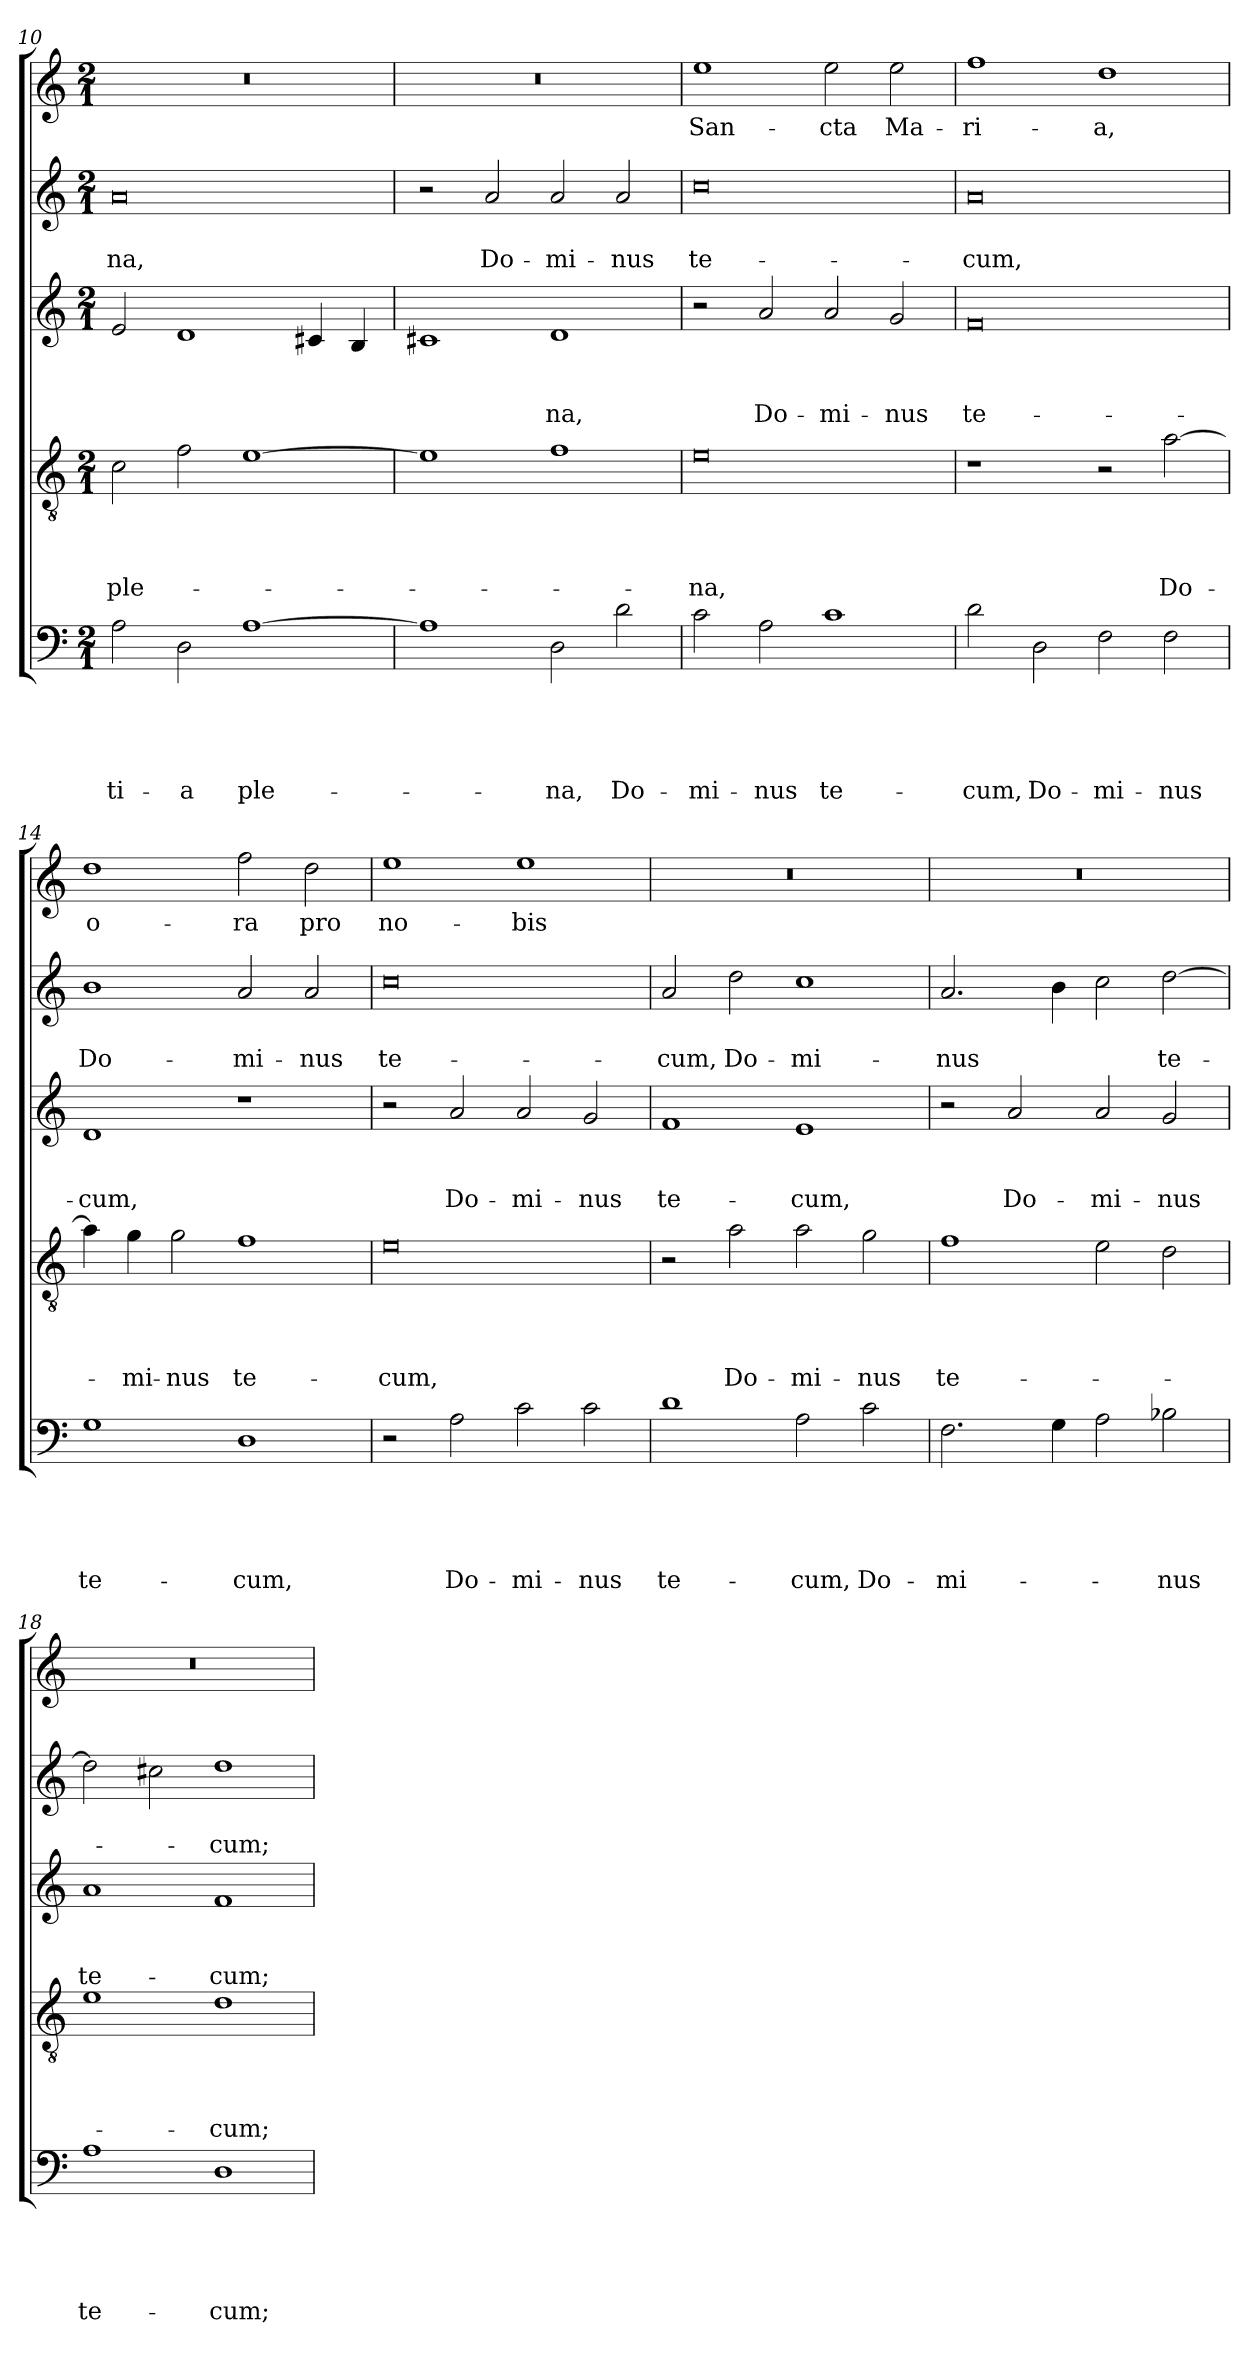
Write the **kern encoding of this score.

**kern	**text	**text	**text	**text	**text	**kern	**text	**text	**text	**text	**kern	**text	**text	**text	**kern	**text	**text	**kern	**text
*part5	*part5	*part5	*part5	*part5	*part5	*part4	*part4	*part4	*part4	*part4	*part3	*part3	*part3	*part3	*part2	*part2	*part2	*part1	*part1
*staff5	*staff5	*staff5	*staff5	*staff5	*staff5	*staff4	*staff4	*staff4	*staff4	*staff4	*staff3	*staff3	*staff3	*staff3	*staff2	*staff2	*staff2	*staff1	*staff1
*clefF4	*	*	*	*	*	*clefGv2	*	*	*	*	*clefG2	*	*	*	*clefG2	*	*	*clefG2	*
*k[]	*	*	*	*	*	*k[]	*	*	*	*	*k[]	*	*	*	*k[]	*	*	*k[]	*
*C:	*	*	*	*	*	*C:	*	*	*	*	*C:	*	*	*	*C:	*	*	*C:	*
*M2/1	*	*	*	*	*	*M2/1	*	*	*	*	*M2/1	*	*	*	*M2/1	*	*	*M2/1	*
=10	=10	=10	=10	=10	=10	=10	=10	=10	=10	=10	=10	=10	=10	=10	=10	=10	=10	=10	=10
!	!	!	!	!	!LO:LY:b	!	!	!	!	!LO:LY:b	!	!	!	!	!	!	!LO:LY:b	!	!
2A\	.	.	.	.	-ti-	2c\	.	.	.	ple-	2e/	.	.	.	0a	.	-na,	0r	.
!	!	!	!	!	!LO:LY:b	!	!	!	!	!	!	!	!	!	!	!	!	!	!
2D\	.	.	.	.	-a	2f\	.	.	.	.	1d	.	.	.	.	.	.	.	.
!	!	!	!	!	!LO:LY:b	!	!	!	!	!	!	!	!	!	!	!	!	!	!
[1A	.	.	.	.	ple-	[1e	.	.	.	.	.	.	.	.	.	.	.	.	.
.	.	.	.	.	.	.	.	.	.	.	4c#X/	.	.	.	.	.	.	.	.
.	.	.	.	.	.	.	.	.	.	.	4B/	.	.	.	.	.	.	.	.
=11	=11	=11	=11	=11	=11	=11	=11	=11	=11	=11	=11	=11	=11	=11	=11	=11	=11	=11	=11
1A]	.	.	.	.	.	1e]	.	.	.	.	1c#X	.	.	.	2r	.	.	0r	.
!	!	!	!	!	!	!	!	!	!	!	!	!	!	!	!	!	!LO:LY:b	!	!
.	.	.	.	.	.	.	.	.	.	.	.	.	.	.	2a/	.	Do-	.	.
!	!	!	!	!	!LO:LY:b	!	!	!	!	!	!	!	!	!LO:LY:b	!	!	!LO:LY:b	!	!
2D\	.	.	.	.	-na,	1f	.	.	.	.	1d	.	.	-na,	2a/	.	-mi-	.	.
!	!	!	!	!	!LO:LY:b	!	!	!	!	!	!	!	!	!	!	!	!LO:LY:b	!	!
2d\	.	.	.	.	Do-	.	.	.	.	.	.	.	.	.	2a/	.	-nus	.	.
=12	=12	=12	=12	=12	=12	=12	=12	=12	=12	=12	=12	=12	=12	=12	=12	=12	=12	=12	=12
!	!	!	!	!	!LO:LY:b	!	!	!	!	!LO:LY:b	!	!	!	!	!	!	!LO:LY:b	!	!LO:LY:b
2c\	.	.	.	.	-mi-	0e	.	.	.	-na,	2r	.	.	.	0cc	.	te-	1ee	San-
!	!	!	!	!	!LO:LY:b	!	!	!	!	!	!	!	!	!LO:LY:b	!	!	!	!	!
2A\	.	.	.	.	-nus	.	.	.	.	.	2a/	.	.	Do-	.	.	.	.	.
!	!	!	!	!	!LO:LY:b	!	!	!	!	!	!	!	!	!LO:LY:b	!	!	!	!	!LO:LY:b
1c	.	.	.	.	te-	.	.	.	.	.	2a/	.	.	-mi-	.	.	.	2ee\	-cta
!	!	!	!	!	!	!	!	!	!	!	!	!	!	!LO:LY:b	!	!	!	!	!LO:LY:b
.	.	.	.	.	.	.	.	.	.	.	2g/	.	.	-nus	.	.	.	2ee\	Ma-
=13	=13	=13	=13	=13	=13	=13	=13	=13	=13	=13	=13	=13	=13	=13	=13	=13	=13	=13	=13
!	!	!	!	!	!LO:LY:b	!	!	!	!	!	!	!	!	!LO:LY:b	!	!	!LO:LY:b	!	!LO:LY:b
2d\	.	.	.	.	-cum,	1r	.	.	.	.	0f	.	.	te-	0a	.	-cum,	1ff	-ri-
!	!	!	!	!	!LO:LY:b	!	!	!	!	!	!	!	!	!	!	!	!	!	!
2D\	.	.	.	.	Do-	.	.	.	.	.	.	.	.	.	.	.	.	.	.
!	!	!	!	!	!LO:LY:b	!	!	!	!	!	!	!	!	!	!	!	!	!	!LO:LY:b
2F\	.	.	.	.	-mi-	2r	.	.	.	.	.	.	.	.	.	.	.	1dd	-a,
!	!	!	!	!	!LO:LY:b	!	!	!	!	!LO:LY:b	!	!	!	!	!	!	!	!	!
2F\	.	.	.	.	-nus	[2a\	.	.	.	Do-	.	.	.	.	.	.	.	.	.
=14	=14	=14	=14	=14	=14	=14	=14	=14	=14	=14	=14	=14	=14	=14	=14	=14	=14	=14	=14
!	!	!	!	!	!LO:LY:b	!	!	!	!	!	!	!	!	!LO:LY:b	!	!	!LO:LY:b	!	!LO:LY:b
1G	.	.	.	.	te-	4a\]	.	.	.	.	1d	.	.	-cum,	1b	.	Do-	1dd	o-
!	!	!	!	!	!	!	!	!	!	!LO:LY:b	!	!	!	!	!	!	!	!	!
.	.	.	.	.	.	4g\	.	.	.	-mi-	.	.	.	.	.	.	.	.	.
!	!	!	!	!	!	!	!	!	!	!LO:LY:b	!	!	!	!	!	!	!	!	!
.	.	.	.	.	.	2g\	.	.	.	-nus	.	.	.	.	.	.	.	.	.
!	!	!	!	!	!LO:LY:b	!	!	!	!	!LO:LY:b	!	!	!	!	!	!	!LO:LY:b	!	!LO:LY:b
1D	.	.	.	.	-cum,	1f	.	.	.	te-	1r	.	.	.	2a/	.	-mi-	2ff\	-ra
!	!	!	!	!	!	!	!	!	!	!	!	!	!	!	!	!	!LO:LY:b	!	!LO:LY:b
.	.	.	.	.	.	.	.	.	.	.	.	.	.	.	2a/	.	-nus	2dd\	pro
!!LO:LB:g=z
=15	=15	=15	=15	=15	=15	=15	=15	=15	=15	=15	=15	=15	=15	=15	=15	=15	=15	=15	=15
!	!	!	!	!	!	!	!	!	!	!LO:LY:b	!	!	!	!	!	!	!LO:LY:b	!	!LO:LY:b
2r	.	.	.	.	.	0e	.	.	.	-cum,	2r	.	.	.	0cc	.	te-	1ee	no-
!	!	!	!	!	!LO:LY:b	!	!	!	!	!	!	!	!	!LO:LY:b	!	!	!	!	!
2A\	.	.	.	.	Do-	.	.	.	.	.	2a/	.	.	Do-	.	.	.	.	.
!	!	!	!	!	!LO:LY:b	!	!	!	!	!	!	!	!	!LO:LY:b	!	!	!	!	!LO:LY:b
2c\	.	.	.	.	-mi-	.	.	.	.	.	2a/	.	.	-mi-	.	.	.	1ee	-bis
!	!	!	!	!	!LO:LY:b	!	!	!	!	!	!	!	!	!LO:LY:b	!	!	!	!	!
2c\	.	.	.	.	-nus	.	.	.	.	.	2g/	.	.	-nus	.	.	.	.	.
=16	=16	=16	=16	=16	=16	=16	=16	=16	=16	=16	=16	=16	=16	=16	=16	=16	=16	=16	=16
!	!	!	!	!	!LO:LY:b	!	!	!	!	!	!	!	!	!LO:LY:b	!	!	!LO:LY:b	!	!
1d	.	.	.	.	te-	2r	.	.	.	.	1f	.	.	te-	2a/	.	-cum,	0r	.
!	!	!	!	!	!	!	!	!	!	!LO:LY:b	!	!	!	!	!	!	!LO:LY:b	!	!
.	.	.	.	.	.	2a\	.	.	.	Do-	.	.	.	.	2dd\	.	Do-	.	.
!	!	!	!	!	!LO:LY:b	!	!	!	!	!LO:LY:b	!	!	!	!LO:LY:b	!	!	!LO:LY:b	!	!
2A\	.	.	.	.	-cum,	2a\	.	.	.	-mi-	1e	.	.	-cum,	1cc	.	-mi-	.	.
!	!	!	!	!	!LO:LY:b	!	!	!	!	!LO:LY:b	!	!	!	!	!	!	!	!	!
2c\	.	.	.	.	Do-	2g\	.	.	.	-nus	.	.	.	.	.	.	.	.	.
=17	=17	=17	=17	=17	=17	=17	=17	=17	=17	=17	=17	=17	=17	=17	=17	=17	=17	=17	=17
!	!	!	!	!	!LO:LY:b	!	!	!	!	!LO:LY:b	!	!	!	!	!	!	!LO:LY:b	!	!
2.F\	.	.	.	.	-mi-	1f	.	.	.	te-	2r	.	.	.	2.a/	.	-nus	0r	.
!	!	!	!	!	!	!	!	!	!	!	!	!	!	!LO:LY:b	!	!	!	!	!
.	.	.	.	.	.	.	.	.	.	.	2a/	.	.	Do-	.	.	.	.	.
4G\	.	.	.	.	.	.	.	.	.	.	.	.	.	.	4b\	.	.	.	.
!	!	!	!	!	!	!	!	!	!	!	!	!	!	!LO:LY:b	!	!	!	!	!
2A\	.	.	.	.	.	2e\	.	.	.	.	2a/	.	.	-mi-	2cc\	.	.	.	.
!	!	!	!	!	!LO:LY:b	!	!	!	!	!	!	!	!	!LO:LY:b	!	!	!LO:LY:b	!	!
2B-X\	.	.	.	.	-nus	2d\	.	.	.	.	2g/	.	.	-nus	[2dd\	.	te-	.	.
=18	=18	=18	=18	=18	=18	=18	=18	=18	=18	=18	=18	=18	=18	=18	=18	=18	=18	=18	=18
!	!	!	!	!	!LO:LY:b	!	!	!	!	!	!	!	!	!LO:LY:b	!	!	!	!	!
1A	.	.	.	.	te-	1e	.	.	.	.	1a	.	.	te-	2dd\]	.	.	0r	.
.	.	.	.	.	.	.	.	.	.	.	.	.	.	.	2cc#X\	.	.	.	.
!	!	!	!	!	!LO:LY:b	!	!	!	!	!LO:LY:b	!	!	!	!LO:LY:b	!	!	!LO:LY:b	!	!
1D	.	.	.	.	-cum;	1d	.	.	.	-cum;	1f	.	.	-cum;	1dd	.	-cum;	.	.
=	=	=	=	=	=	=	=	=	=	=	=	=	=	=	=	=	=	=	=
*-	*-	*-	*-	*-	*-	*-	*-	*-	*-	*-	*-	*-	*-	*-	*-	*-	*-	*-	*-
